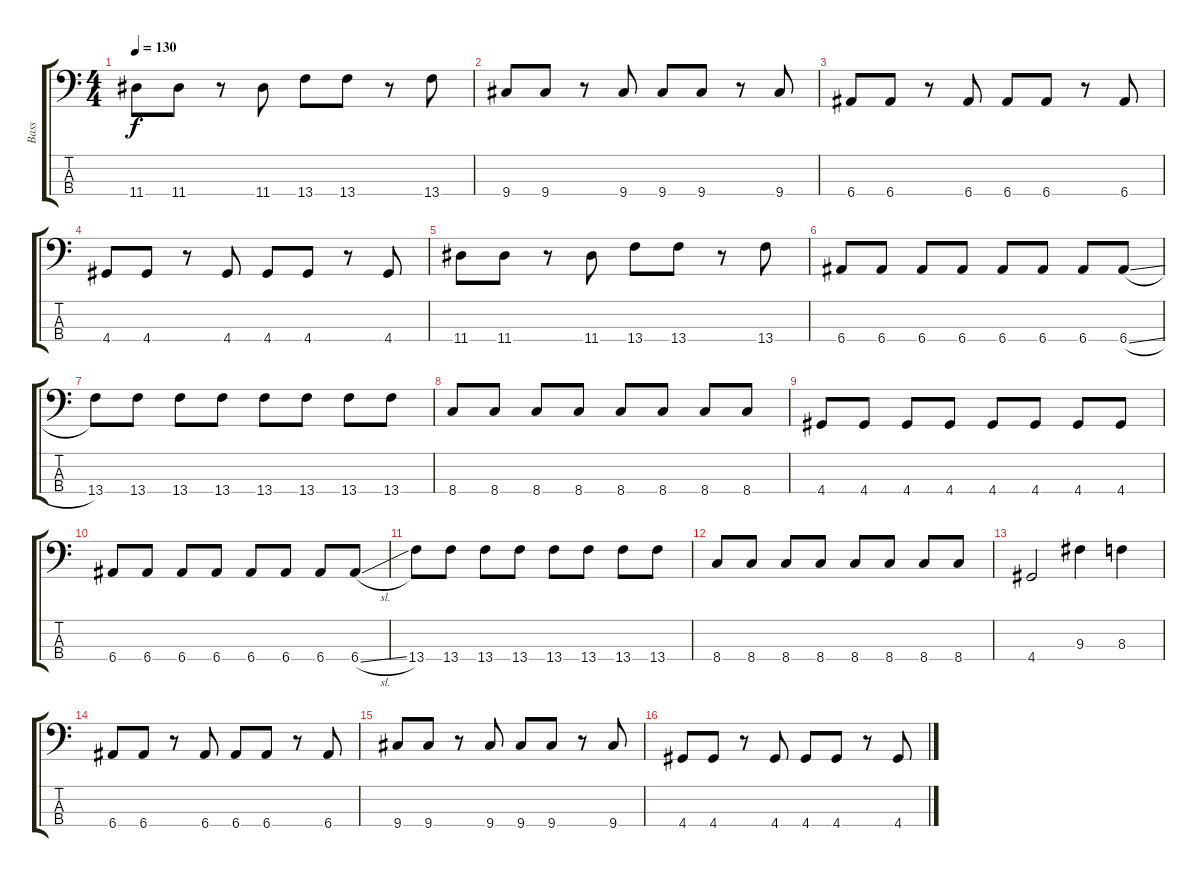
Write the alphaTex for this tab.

\track ("Bass" "Bass") {instrument electricbassfinger}
\staff {score tabs}
\tuning (G2 D2 A1 E1) {hide}
\ts (4 4)
\tempo 130
\clef f4
\ks c
11.4.8{dy f} 11.4.8 r.8 11.4.8 13.4.8 13.4.8 r.8 13.4.8 |
9.4.8 9.4.8 r.8 9.4.8 9.4.8 9.4.8 r.8 9.4.8 |
6.4.8 6.4.8 r.8 6.4.8 6.4.8 6.4.8 r.8 6.4.8 |
4.4.8 4.4.8 r.8 4.4.8 4.4.8 4.4.8 r.8 4.4.8 |
11.4.8 11.4.8 r.8 11.4.8 13.4.8 13.4.8 r.8 13.4.8 |
6.4.8 6.4.8 6.4.8 6.4.8 6.4.8 6.4.8 6.4.8 6.4{sl}.8 |
13.4.8 13.4.8 13.4.8 13.4.8 13.4.8 13.4.8 13.4.8 13.4.8 |
8.4.8 8.4.8 8.4.8 8.4.8 8.4.8 8.4.8 8.4.8 8.4.8 |
4.4.8 4.4.8 4.4.8 4.4.8 4.4.8 4.4.8 4.4.8 4.4.8 |
6.4.8 6.4.8 6.4.8 6.4.8 6.4.8 6.4.8 6.4.8 6.4{sl}.8 |
13.4.8 13.4.8 13.4.8 13.4.8 13.4.8 13.4.8 13.4.8 13.4.8 |
8.4.8 8.4.8 8.4.8 8.4.8 8.4.8 8.4.8 8.4.8 8.4.8 |
4.4.2 9.3.4 8.3.4 |
6.4.8 6.4.8 r.8 6.4.8 6.4.8 6.4.8 r.8 6.4.8 |
9.4.8 9.4.8 r.8 9.4.8 9.4.8 9.4.8 r.8 9.4.8 |
4.4.8 4.4.8 r.8 4.4.8 4.4.8 4.4.8 r.8 4.4.8
